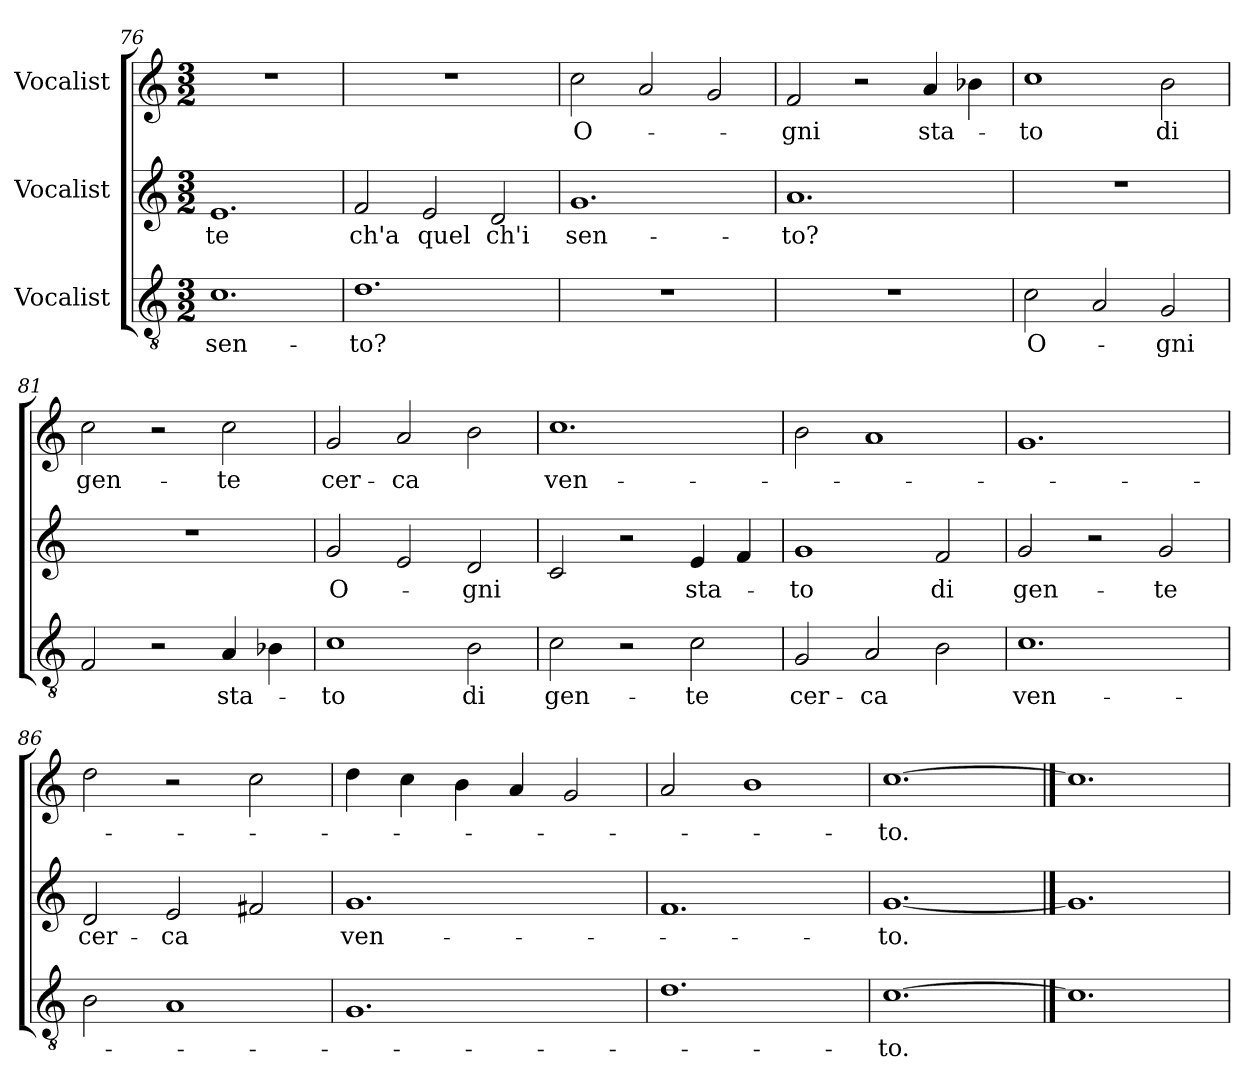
**kern	**text	**kern	**text	**kern	**text
*part3	*part3	*part2	*part2	*part1	*part1
*staff3	*staff3	*staff2	*staff2	*staff1	*staff1
*I"Vocalist	*	*I"Vocalist	*	*I"Vocalist	*
*clefGv2	*	*clefG2	*	*clefG2	*
*k[]	*	*k[]	*	*k[]	*
*M3/2	*	*M3/2	*	*M3/2	*
=76	=76	=76	=76	=76	=76
1.c	sen-	1.e	te	1.r	.
=77	=77	=77	=77	=77	=77
1.d	-to?	2f/	ch'a	1.r	.
.	.	2e/	quel	.	.
.	.	2d/	ch'i	.	.
=78	=78	=78	=78	=78	=78
1.r	.	1.g	sen-	2cc\	O-
.	.	.	.	2a/	.
.	.	.	.	2g/	.
=79	=79	=79	=79	=79	=79
1.r	.	1.a	-to?	2f/	-gni
.	.	.	.	2r	.
.	.	.	.	4a/	sta-
.	.	.	.	4b-X\	.
=80	=80	=80	=80	=80	=80
2c\	O-	1.r	.	1cc	-to
2A/	.	.	.	.	.
2G/	-gni	.	.	2b\	di
=81	=81	=81	=81	=81	=81
2F/	.	1.r	.	2cc\	gen-
2r	.	.	.	2r	.
4A/	sta-	.	.	2cc\	-te
4B-X\	.	.	.	.	.
=82	=82	=82	=82	=82	=82
1c	-to	2g/	O-	2g/	cer-
.	.	2e/	.	2a/	-ca
2B\	di	2d/	-gni	2b\	.
=83	=83	=83	=83	=83	=83
2c\	gen-	2c/	.	1.cc	ven-
2r	.	2r	.	.	.
2c\	-te	4e/	sta-	.	.
.	.	4f/	.	.	.
=84	=84	=84	=84	=84	=84
2G/	cer-	1g	-to	2b\	.
2A/	-ca	.	.	1a	.
2B\	.	2f/	di	.	.
=85	=85	=85	=85	=85	=85
1.c	ven-	2g/	gen-	1.g	.
.	.	2r	.	.	.
.	.	2g/	-te	.	.
=86	=86	=86	=86	=86	=86
2B\	.	2d/	cer-	2dd\	.
1A	.	2e/	-ca	2r	.
.	.	2f#X/	.	2cc\	.
=87	=87	=87	=87	=87	=87
1.G	.	1.g	ven-	4dd\	.
.	.	.	.	4cc\	.
.	.	.	.	4b\	.
.	.	.	.	4a/	.
.	.	.	.	2g/	.
=88	=88	=88	=88	=88	=88
1.d	.	1.f	.	2a/	.
.	.	.	.	1b	.
=89	=89	=89	=89	=89	=89
[1.c	-to.	[1.g	-to.	[1.cc	-to.
==90	==90	==90	==90	==90	==90
1.c]	.	1.g]	.	1.cc]	.
=	=	=	=	=	=
*-	*-	*-	*-	*-	*-
